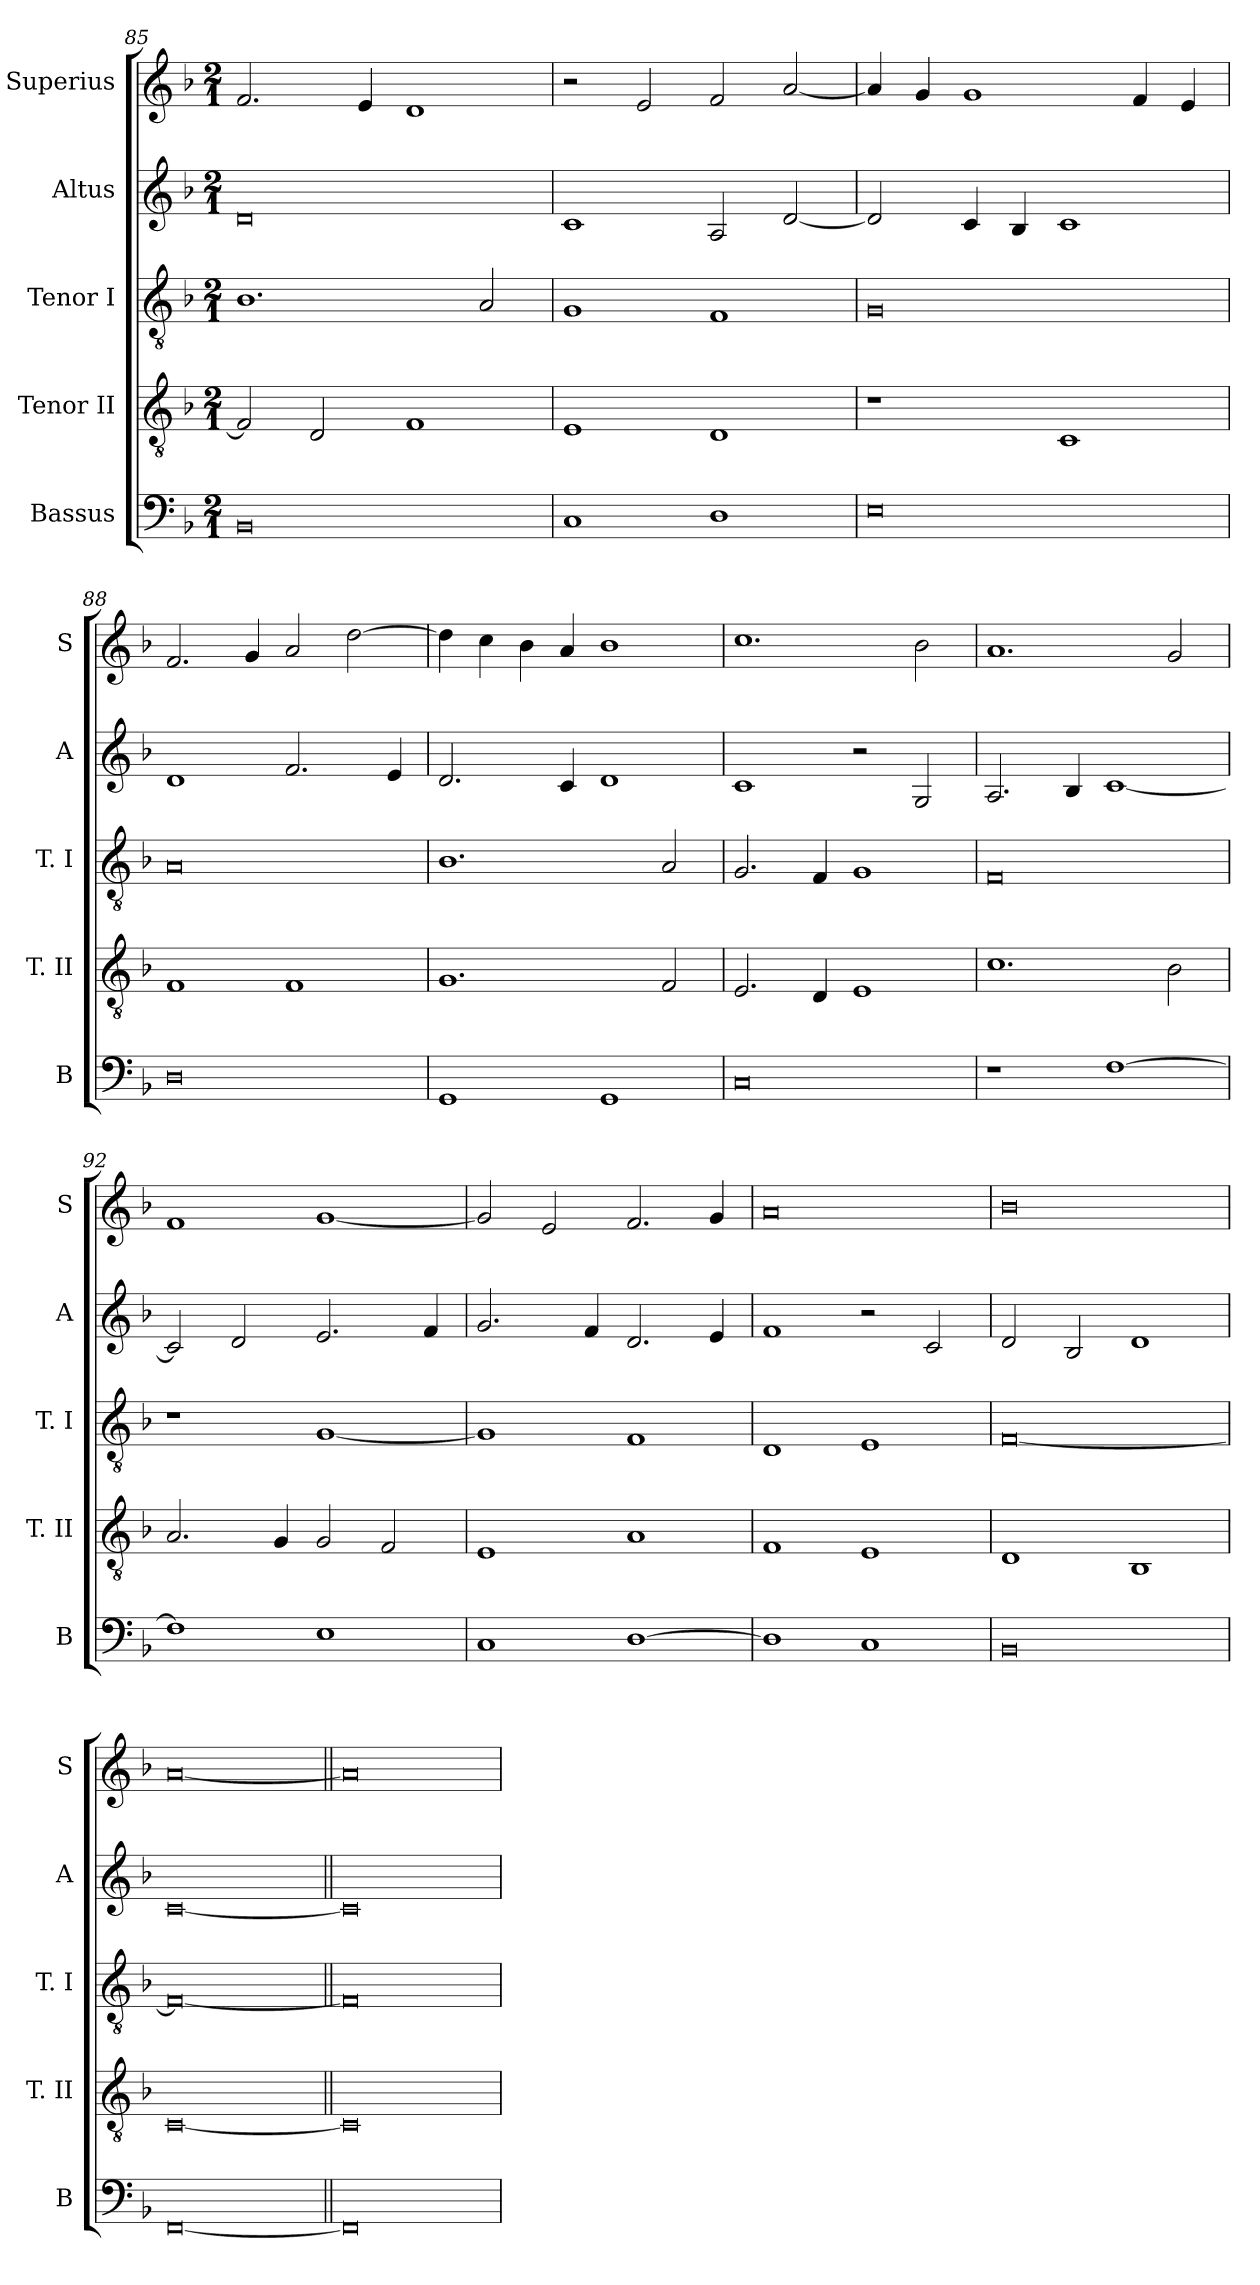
**kern	**kern	**kern	**kern	**kern
*part5	*part4	*part3	*part2	*part1
*staff5	*staff4	*staff3	*staff2	*staff1
*I"Bassus	*I"Tenor II	*I"Tenor I	*I"Altus	*I"Superius
*I'B	*I'T. II	*I'T. I	*I'A	*I'S
*clefF4	*clefGv2	*clefGv2	*clefG2	*clefG2
*k[b-]	*k[b-]	*k[b-]	*k[b-]	*k[b-]
*F:	*F:	*F:	*F:	*F:
*M2/1	*M2/1	*M2/1	*M2/1	*M2/1
=85	=85	=85	=85	=85
0BB-	2F]	1.B-	0d	2.f
.	2D	.	.	.
.	.	.	.	4e
.	1F	.	.	1d
.	.	2A	.	.
=86	=86	=86	=86	=86
1C	1E	1G	1c	2r
.	.	.	.	2e
1D	1D	1F	2A	2f
.	.	.	[2d	[2a
=87	=87	=87	=87	=87
0E	1r	0G	2d]	4a]
.	.	.	.	4g
.	.	.	4c	1g
.	.	.	4B-	.
.	1C	.	1c	.
.	.	.	.	4f
.	.	.	.	4e
=88	=88	=88	=88	=88
0D	1F	0A	1d	2.f
.	.	.	.	4g
.	1F	.	2.f	2a
.	.	.	.	[2dd
.	.	.	4e	.
=89	=89	=89	=89	=89
1GG	1.G	1.B-	2.d	4dd]
.	.	.	.	4cc
.	.	.	.	4b-
.	.	.	4c	4a
1GG	.	.	1d	1b-
.	2F	2A	.	.
=90	=90	=90	=90	=90
0C	2.E	2.G	1c	1.cc
.	4D	4F	.	.
.	1E	1G	2r	.
.	.	.	2G	2b-
=91	=91	=91	=91	=91
1r	1.c	0F	2.A	1.a
.	.	.	4B-	.
[1F	.	.	[1c	.
.	2B-	.	.	2g
=92	=92	=92	=92	=92
1F]	2.A	1r	2c]	1f
.	.	.	2d	.
.	4G	.	.	.
1E	2G	[1G	2.e	[1g
.	2F	.	.	.
.	.	.	4f	.
=93	=93	=93	=93	=93
1C	1E	1G]	2.g	2g]
.	.	.	.	2e
.	.	.	4f	.
[1D	1A	1F	2.d	2.f
.	.	.	4e	4g
=94	=94	=94	=94	=94
1D]	1F	1D	1f	0a
1C	1E	1E	2r	.
.	.	.	2c	.
=95	=95	=95	=95	=95
0BB-	1D	[0F	2d	0b-
.	.	.	2B-	.
.	1BB-	.	1d	.
=	=	=	=	=
[0FF	[0C	0F_	[0c	[0a
=1||	=1||	=1||	=1||	=1||
0FF]	0C]	0F]	0c]	0a]
=	=	=	=	=
*-	*-	*-	*-	*-
